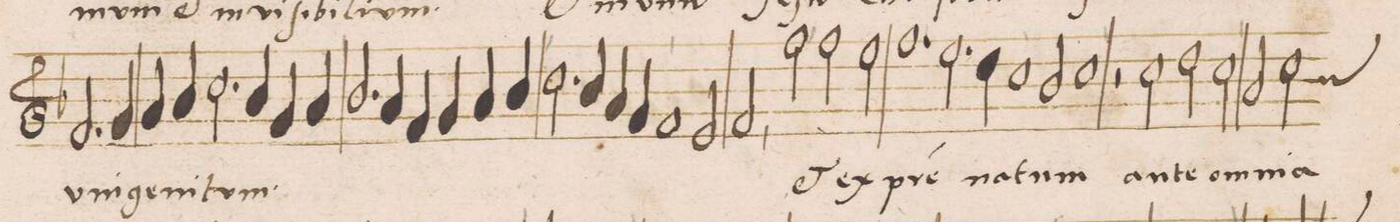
**kern	**text
*I"DISCANTVS	*
*clefG2	*
*k[b-]	*
*met(C|)	*
*M2/1	*
2.f/	u-
4g/	-ni-
=22-	=22-
4a/	-ge-
4b-/	-ni-
2.cc\	-tum
4b-/	.
4g/	.
4a/	.
=23-	=23-
2.b-/	.
4a/	.
4f/	.
4g/	.
4a/	.
4b-/,<	.
=24-	=24-
2.cc\	.
4b-/	.
4a/	.
4g/,<	.
1f/	.
=25-	=25-
2e/	.
2f,</	.
2ff\	et
=26-	=26-
2ff\	ex
2ee\	p(a-
1.ff\	-t)re
=27-	=27-
2.ee\	.
4dd\	.
1cc\,<	na-
=28-	=28-
2b-/	.
1cc\	-tum
=29-	=29-
2r	.
2cc\	an-
2dd\	-te
2cc\	om-
=30-	=30-
2a/	-ni-
*custos:b	*
2cc\	-a
*-	*-
